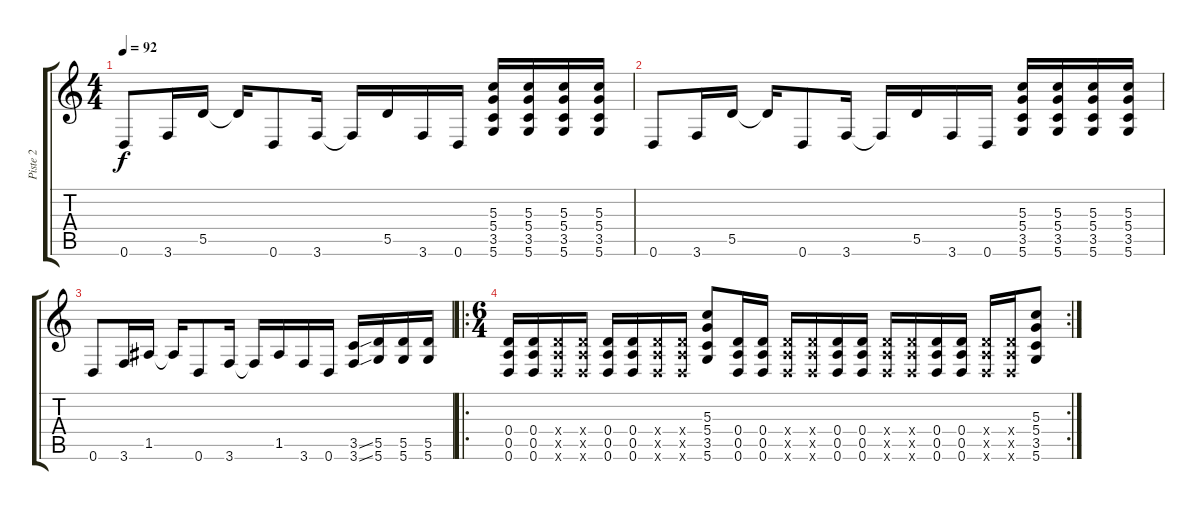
\track ("Piste 2" "Piste 2") {instrument distortionguitar}
\staff {score tabs}
\tuning (E4 B3 G3 D3 A2 D2) {hide}
\ts (4 4)
\tempo 92
\clef g2
\ks c
0.6.8{dy f} 3.6.16 5.5.16 5.5{t}.16 0.6.8 3.6.16 3.6{t}.16 5.5.16 3.6.16 0.6.16 (5.3 5.4 3.5 5.6).16 (5.3 5.4 3.5 5.6).16 (5.3 5.4 3.5 5.6).16 (5.3 5.4 3.5 5.6).16 |
0.6.8 3.6.16 5.5.16 5.5{t}.16 0.6.8 3.6.16 3.6{t}.16 5.5.16 3.6.16 0.6.16 (5.3 5.4 3.5 5.6).16 (5.3 5.4 3.5 5.6).16 (5.3 5.4 3.5 5.6).16 (5.3 5.4 3.5 5.6).16 |
0.6.8 3.6.16 1.5.16 1.5{t}.16 0.6.8 3.6.16 3.6{t}.16 1.5.16 3.6.16 0.6.16 (3.5{ss} 3.6{ss}).16 (5.5 5.6).16 (5.5 5.6).16 (5.5 5.6).16 |
\ro
\rc 2
\ts (6 4)
(0.4 0.5 0.6).16 (0.4 0.5 0.6).16 (0.4{x} 0.5{x} 0.6{x}).16 (0.4{x} 0.5{x} 0.6{x}).16 (0.4 0.5 0.6).16 (0.4 0.5 0.6).16 (0.4{x} 0.5{x} 0.6{x}).16 (0.4{x} 0.5{x} 0.6{x}).16 (5.3 5.4 3.5 5.6).8 (0.4 0.5 0.6).16 (0.4 0.5 0.6).16 (0.4{x} 0.5{x} 0.6{x}).16 (0.4{x} 0.5{x} 0.6{x}).16 (0.4 0.5 0.6).16 (0.4 0.5 0.6).16 (0.4{x} 0.5{x} 0.6{x}).16 (0.4{x} 0.5{x} 0.6{x}).16 (0.4 0.5 0.6).16 (0.4 0.5 0.6).16 (0.4{x} 0.5{x} 0.6{x}).16 (0.4{x} 0.5{x} 0.6{x}).16 (5.3 5.4 3.5 5.6).8
